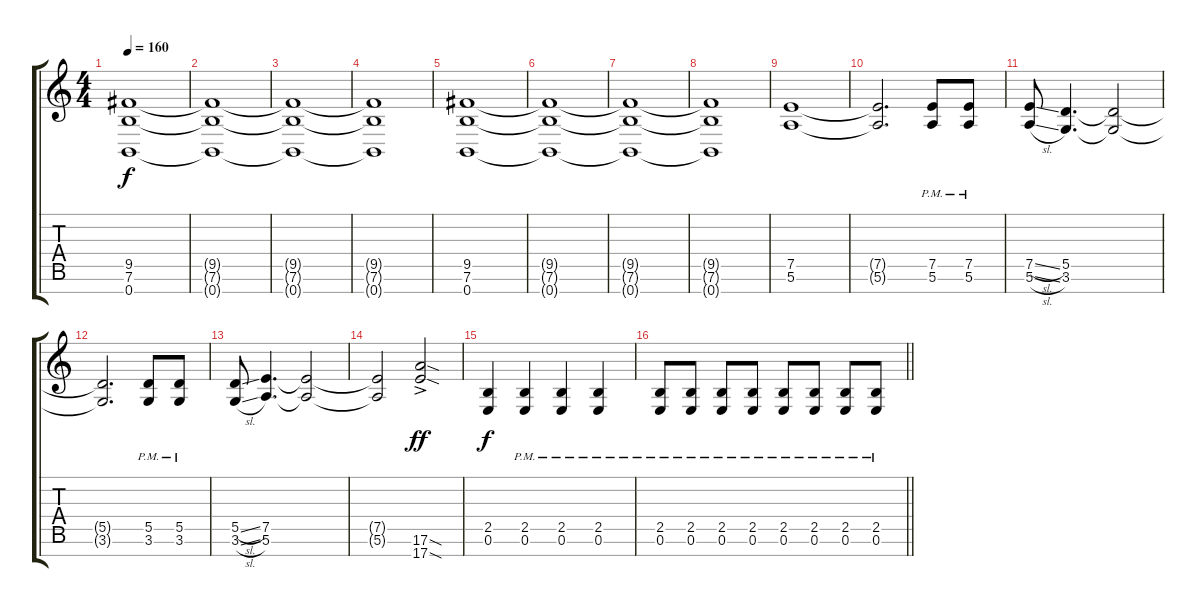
\track "" {instrument distortionguitar}
\staff {score tabs}
\tuning (E4 B3 G3 D3 A2 E2 B1) {hide}
\ts (4 4)
\tempo 160
\clef g2
\ks c
(9.5 7.6 0.7).1{dy f} |
(9.5{t} 7.6{t} 0.7{t}).1 |
(9.5{t} 7.6{t} 0.7{t}).1 |
(9.5{t} 7.6{t} 0.7{t}).1 |
(9.5 7.6 0.7).1 |
(9.5{t} 7.6{t} 0.7{t}).1 |
(9.5{t} 7.6{t} 0.7{t}).1 |
(9.5{t} 7.6{t} 0.7{t}).1 |
(7.5 5.6).1 |
(7.5{t} 5.6{t}).2{d} (7.5{pm} 5.6{pm}).8 (7.5{pm} 5.6{pm}).8 |
(7.5{sl} 5.6{sl}).8 (5.5 3.6).4{d} (5.5{t} 3.6{t}).2 |
(5.5{t} 3.6{t}).2{d} (5.5{pm} 3.6{pm}).8 (5.5{pm} 3.6{pm}).8 |
(5.5{sl} 3.6{sl}).8 (7.5 5.6).4{d} (7.5{t} 5.6{t}).2 |
(7.5{t} 5.6{t}).2 (17.6{sod ac} 17.7{sod ac}).2{dy ff} |
(2.5 0.6).4{dy f} (2.5{pm} 0.6{pm}).4 (2.5{pm} 0.6{pm}).4 (2.5{pm} 0.6{pm}).4 |
\barLineRight lightlight
(2.5{pm} 0.6{pm}).8 (2.5{pm} 0.6{pm}).8 (2.5{pm} 0.6{pm}).8 (2.5{pm} 0.6{pm}).8 (2.5{pm} 0.6{pm}).8 (2.5{pm} 0.6{pm}).8 (2.5{pm} 0.6{pm}).8 (2.5{pm} 0.6{pm}).8
